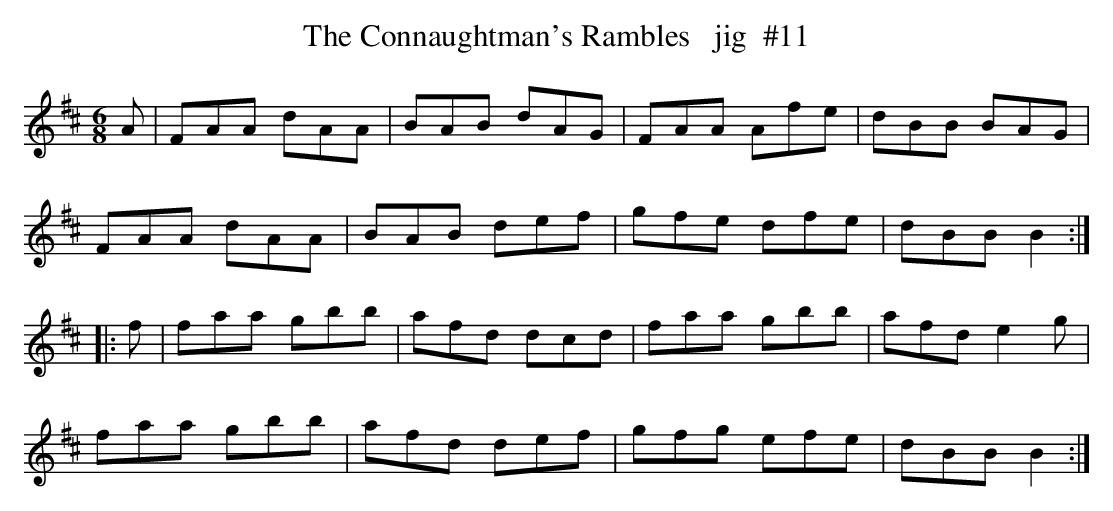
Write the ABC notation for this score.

X:1
T:The Connaughtman's Rambles   jig  #11
BRENNAN Dec. 2002 (HTTP://WWW.SOSYOURMOM.COM)
M:6/8
L:1/8
K:D
A|FAA dAA|BAB dAG|FAA Afe|dBB BAG|
FAA dAA|BAB def|gfe dfe|dBB B2:|
|:f|faa gbb|afd dcd|faa gbb|afde2g|
faa gbb|afd def|gfg efe|dBB B2:|
